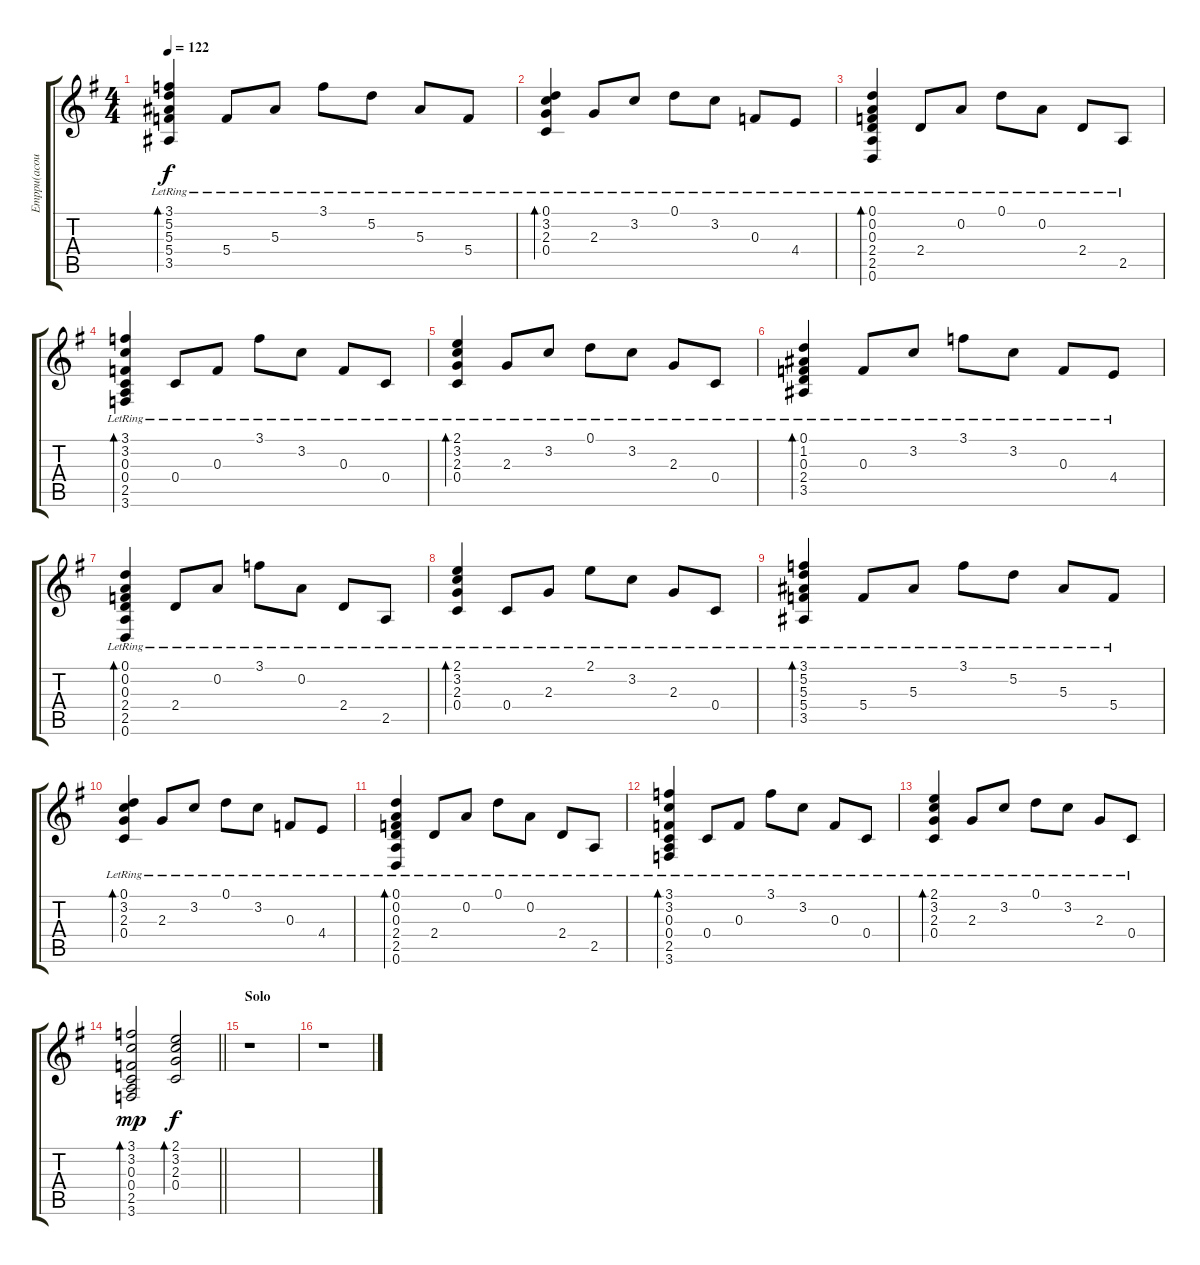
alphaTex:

\track ("Emppu(acoustic)" "Emppu(acou") {instrument acousticguitarsteel}
\staff {score tabs}
\tuning (D4 A3 F3 C3 G2 D2) {hide}
\ts (4 4)
\tempo 122
\clef g2
\ks g
(3.1{lr} 5.2{lr} 5.3{lr} 5.4{lr} 3.5{lr}).4{bd 60 dy f} 5.4{lr}.8 5.3{lr}.8 3.1{lr}.8 5.2{lr}.8 5.3{lr}.8 5.4{lr}.8 |
(0.1{lr} 3.2{lr} 2.3{lr} 0.4{lr}).4{bd 60} 2.3{lr}.8 3.2{lr}.8 0.1{lr}.8 3.2{lr}.8 0.3{lr}.8 4.4{lr}.8 |
(0.1{lr} 0.2{lr} 0.3{lr} 2.4{lr} 2.5{lr} 0.6{lr}).4{bd 60} 2.4{lr}.8 0.2{lr}.8 0.1{lr}.8 0.2{lr}.8 2.4{lr}.8 2.5{lr}.8 |
(3.1{lr} 3.2{lr} 0.3{lr} 0.4 2.5 3.6).4{bd 30} 0.4{lr}.8 0.3{lr}.8 3.1{lr}.8 3.2{lr}.8 0.3{lr}.8 0.4{lr}.8 |
(2.1{lr} 3.2{lr} 2.3{lr} 0.4{lr}).4{bd 60} 2.3{lr}.8 3.2{lr}.8 0.1{lr}.8 3.2{lr}.8 2.3{lr}.8 0.4{lr}.8 |
(0.1{lr} 1.2{lr} 0.3{lr} 2.4{lr} 3.5{lr}).4{bd 60} 0.3{lr}.8 3.2{lr}.8 3.1{lr}.8 3.2{lr}.8 0.3{lr}.8 4.4{lr}.8 |
(0.1{lr} 0.2{lr} 0.3{lr} 2.4{lr} 2.5{lr} 0.6{lr}).4{bd 60} 2.4{lr}.8 0.2{lr}.8 3.1{lr}.8 0.2{lr}.8 2.4{lr}.8 2.5{lr}.8 |
(2.1{lr} 3.2{lr} 2.3{lr} 0.4{lr}).4{bd 60} 0.4{lr}.8 2.3{lr}.8 2.1{lr}.8 3.2{lr}.8 2.3{lr}.8 0.4{lr}.8 |
(3.1{lr} 5.2{lr} 5.3{lr} 5.4{lr} 3.5{lr}).4{bd 60} 5.4{lr}.8 5.3{lr}.8 3.1{lr}.8 5.2{lr}.8 5.3{lr}.8 5.4{lr}.8 |
(0.1{lr} 3.2{lr} 2.3{lr} 0.4{lr}).4{bd 60} 2.3{lr}.8 3.2{lr}.8 0.1{lr}.8 3.2{lr}.8 0.3{lr}.8 4.4{lr}.8 |
(0.1{lr} 0.2{lr} 0.3{lr} 2.4{lr} 2.5{lr} 0.6{lr}).4{bd 60} 2.4{lr}.8 0.2{lr}.8 0.1{lr}.8 0.2{lr}.8 2.4{lr}.8 2.5{lr}.8 |
(3.1{lr} 3.2{lr} 0.3{lr} 0.4 2.5 3.6).4{bd 30} 0.4{lr}.8 0.3{lr}.8 3.1{lr}.8 3.2{lr}.8 0.3{lr}.8 0.4{lr}.8 |
(2.1{lr} 3.2{lr} 2.3{lr} 0.4{lr}).4{bd 60} 2.3{lr}.8 3.2{lr}.8 0.1{lr}.8 3.2{lr}.8 2.3{lr}.8 0.4{lr}.8 |
\barLineRight lightlight
(3.1 3.2 0.3 0.4 2.5 3.6).2{bd 30 dy mp} (2.1 3.2 2.3 0.4).2{bd 30 dy f} |
\section ("" "Solo")
r.1 |
r.1
